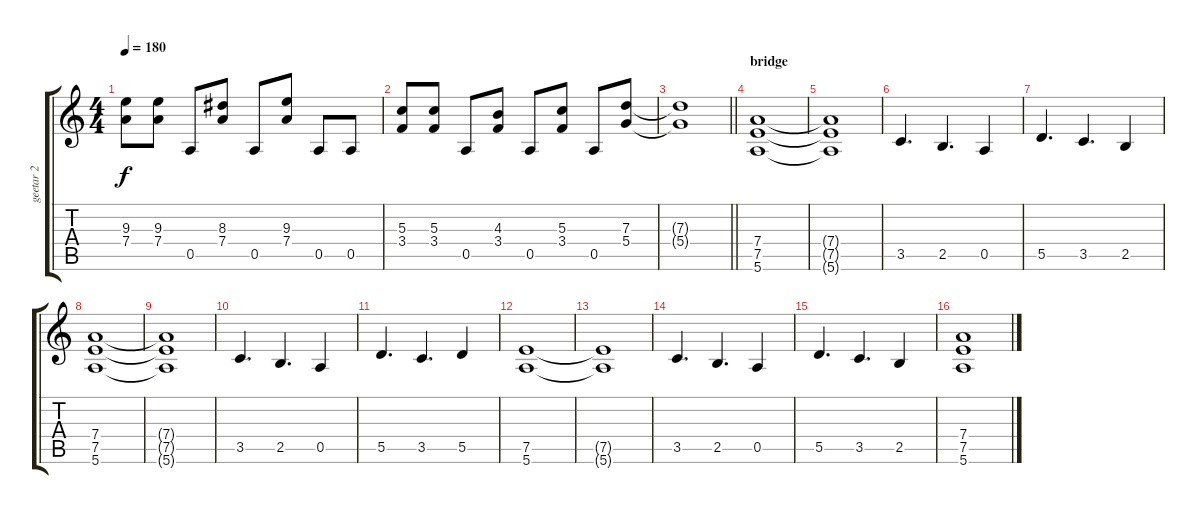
\track ("geetar 2" "geetar 2") {instrument distortionguitar}
\staff {score tabs}
\tuning (E4 B3 G3 D3 A2 E2) {hide}
\ts (4 4)
\tempo 180
\clef g2
\ks c
(9.3 7.4).8{dy f} (9.3 7.4).8 0.5.8 (8.3 7.4).8 0.5.8 (9.3 7.4).8 0.5.8 0.5.8 |
(5.3 3.4).8 (5.3 3.4).8 0.5.8 (4.3 3.4).8 0.5.8 (5.3 3.4).8 0.5.8 (7.3 5.4).8 |
\barLineRight lightlight
(7.3{t} 5.4{t}).1 |
\section ("" "bridge")
(7.4 7.5 5.6).1 |
(7.4{t} 7.5{t} 5.6{t}).1 |
3.5.4{d} 2.5.4{d} 0.5.4 |
5.5.4{d} 3.5.4{d} 2.5.4 |
(7.4 7.5 5.6).1 |
(7.4{t} 7.5{t} 5.6{t}).1 |
3.5.4{d} 2.5.4{d} 0.5.4 |
5.5.4{d} 3.5.4{d} 5.5.4 |
(7.5 5.6).1 |
(7.5{t} 5.6{t}).1 |
3.5.4{d} 2.5.4{d} 0.5.4 |
5.5.4{d} 3.5.4{d} 2.5.4 |
(7.4 7.5 5.6).1
